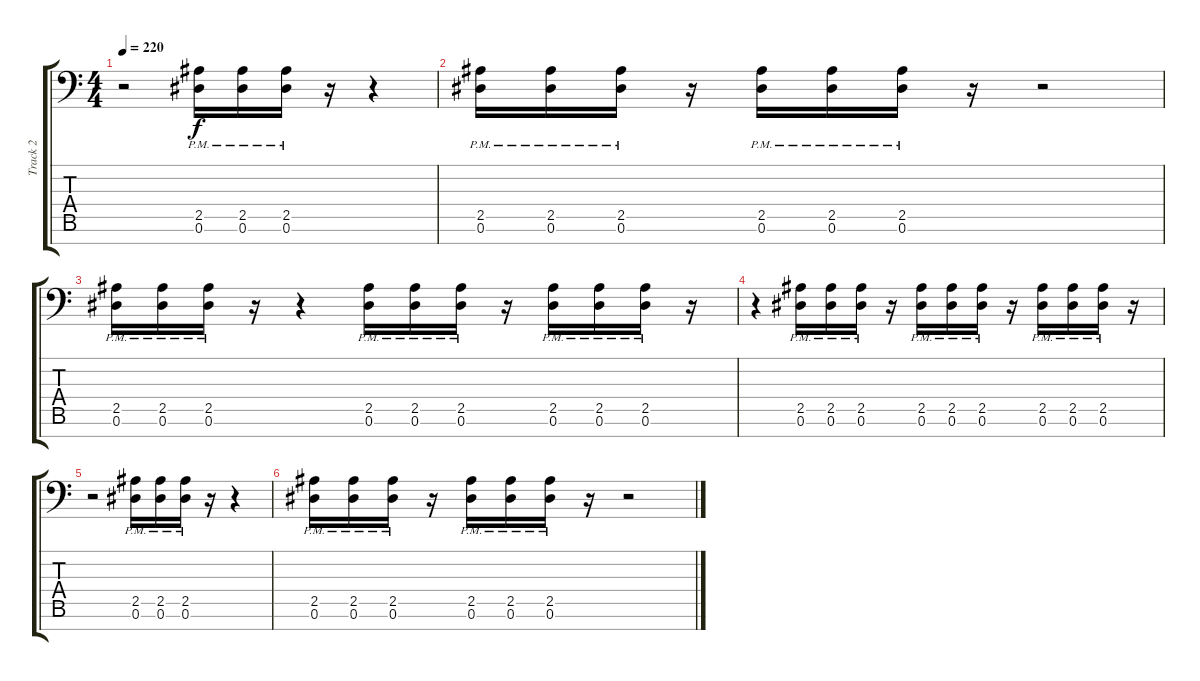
\track ("Track 2" "Track 2") {instrument overdrivenguitar}
\staff {score tabs}
\tuning (Eb4 Bb3 Gb3 Db3 Ab2 Eb2 Bb1) {hide}
\ts (4 4)
\tempo 220
\clef f4
\ks c
r.2{dy f} (2.5{pm} 0.6{pm}).16 (2.5{pm} 0.6{pm}).16 (2.5{pm} 0.6{pm}).16 r.16 r.4 |
(2.5{pm} 0.6{pm}).16 (2.5{pm} 0.6{pm}).16 (2.5{pm} 0.6{pm}).16 r.16 (2.5{pm} 0.6{pm}).16 (2.5{pm} 0.6{pm}).16 (2.5{pm} 0.6{pm}).16 r.16 r.2 |
(2.5{pm} 0.6{pm}).16 (2.5{pm} 0.6{pm}).16 (2.5{pm} 0.6{pm}).16 r.16 r.4 (2.5{pm} 0.6{pm}).16 (2.5{pm} 0.6{pm}).16 (2.5{pm} 0.6{pm}).16 r.16 (2.5{pm} 0.6{pm}).16 (2.5{pm} 0.6{pm}).16 (2.5{pm} 0.6{pm}).16 r.16 |
r.4 (2.5{pm} 0.6{pm}).16 (2.5{pm} 0.6{pm}).16 (2.5{pm} 0.6{pm}).16 r.16 (2.5{pm} 0.6{pm}).16 (2.5{pm} 0.6{pm}).16 (2.5{pm} 0.6{pm}).16 r.16 (2.5{pm} 0.6{pm}).16 (2.5{pm} 0.6{pm}).16 (2.5{pm} 0.6{pm}).16 r.16 |
r.2 (2.5{pm} 0.6{pm}).16 (2.5{pm} 0.6{pm}).16 (2.5{pm} 0.6{pm}).16 r.16 r.4 |
(2.5{pm} 0.6{pm}).16 (2.5{pm} 0.6{pm}).16 (2.5{pm} 0.6{pm}).16 r.16 (2.5{pm} 0.6{pm}).16 (2.5{pm} 0.6{pm}).16 (2.5{pm} 0.6{pm}).16 r.16 r.2
